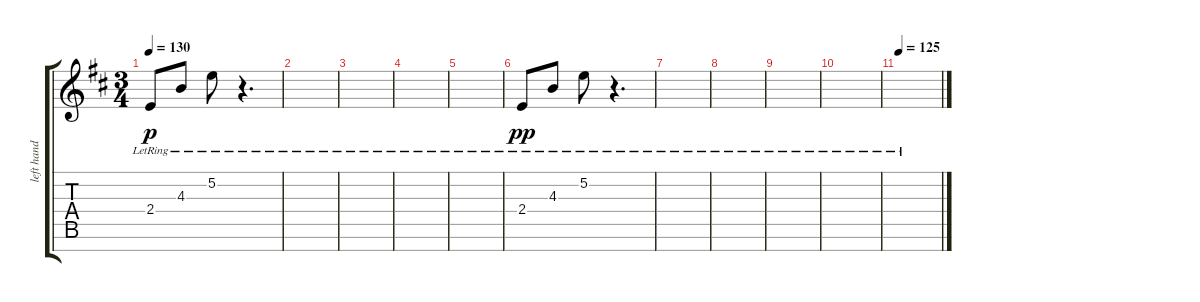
\track ("left hand" "left hand") {instrument acousticgrandpiano}
\staff {score tabs}
\tuning (E5 B4 G4 D4 A3 E3 B2) {hide}
\ts (3 4)
\tempo 130
\clef g2
\ks d
2.4{lr}.8{dy p} 4.3{lr}.8 5.2{lr}.8 r.4{d} |
|
|
|
|
2.4{lr}.8{dy pp} 4.3{lr}.8 5.2{lr}.8 r.4{d} |
|
|
|
|
\tempo 125
